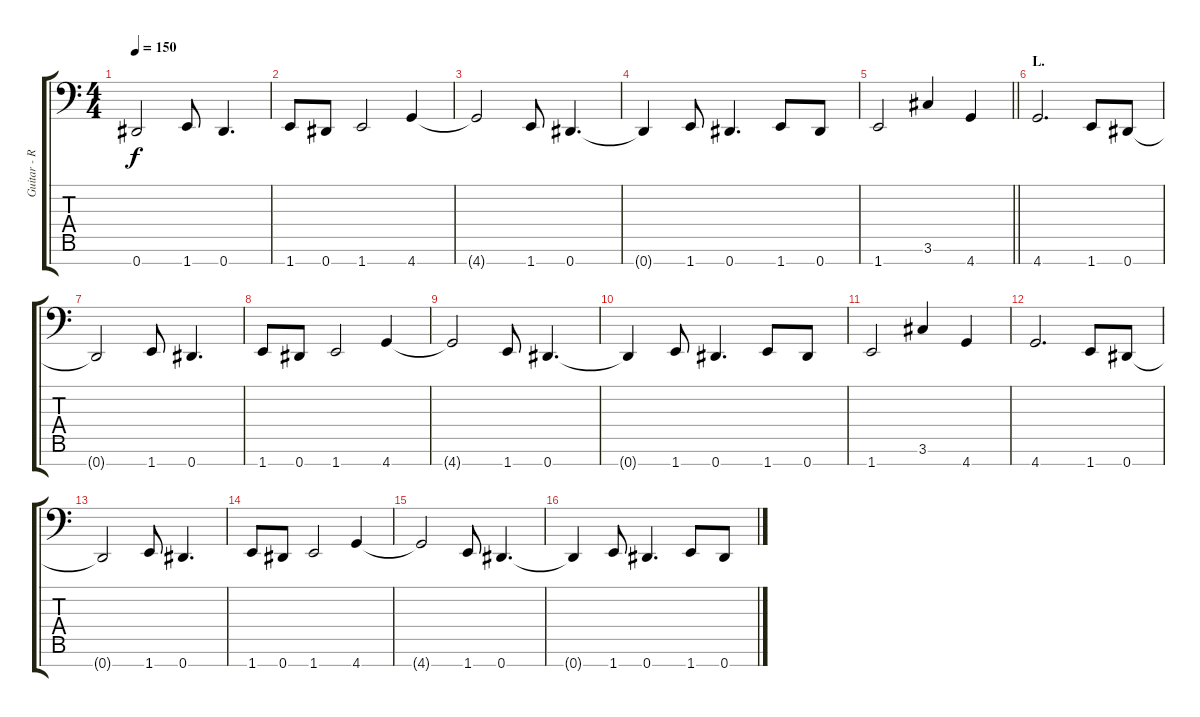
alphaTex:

\track ("Guitar - Right" "Guitar - R") {instrument distortionguitar}
\staff {score tabs}
\tuning (Eb3 F3 Db3 Ab2 Eb2 Bb1 Eb1) {hide}
\ts (4 4)
\tempo 150
\clef f4
\ks c
0.7{t}.2{dy f} 1.7.8 0.7.4{d} |
1.7.8 0.7.8 1.7.2 4.7.4 |
4.7{t}.2 1.7.8 0.7.4{d} |
0.7{t}.4 1.7.8 0.7.4{d} 1.7.8 0.7.8 |
\barLineRight lightlight
1.7.2 3.6.4 4.7.4 |
\section ("" "L.")
4.7.2{d} 1.7.8 0.7.8 |
0.7{t}.2 1.7.8 0.7.4{d} |
1.7.8 0.7.8 1.7.2 4.7.4 |
4.7{t}.2 1.7.8 0.7.4{d} |
0.7{t}.4 1.7.8 0.7.4{d} 1.7.8 0.7.8 |
1.7.2 3.6.4 4.7.4 |
4.7.2{d} 1.7.8 0.7.8 |
0.7{t}.2 1.7.8 0.7.4{d} |
1.7.8 0.7.8 1.7.2 4.7.4 |
4.7{t}.2 1.7.8 0.7.4{d} |
0.7{t}.4 1.7.8 0.7.4{d} 1.7.8 0.7.8
